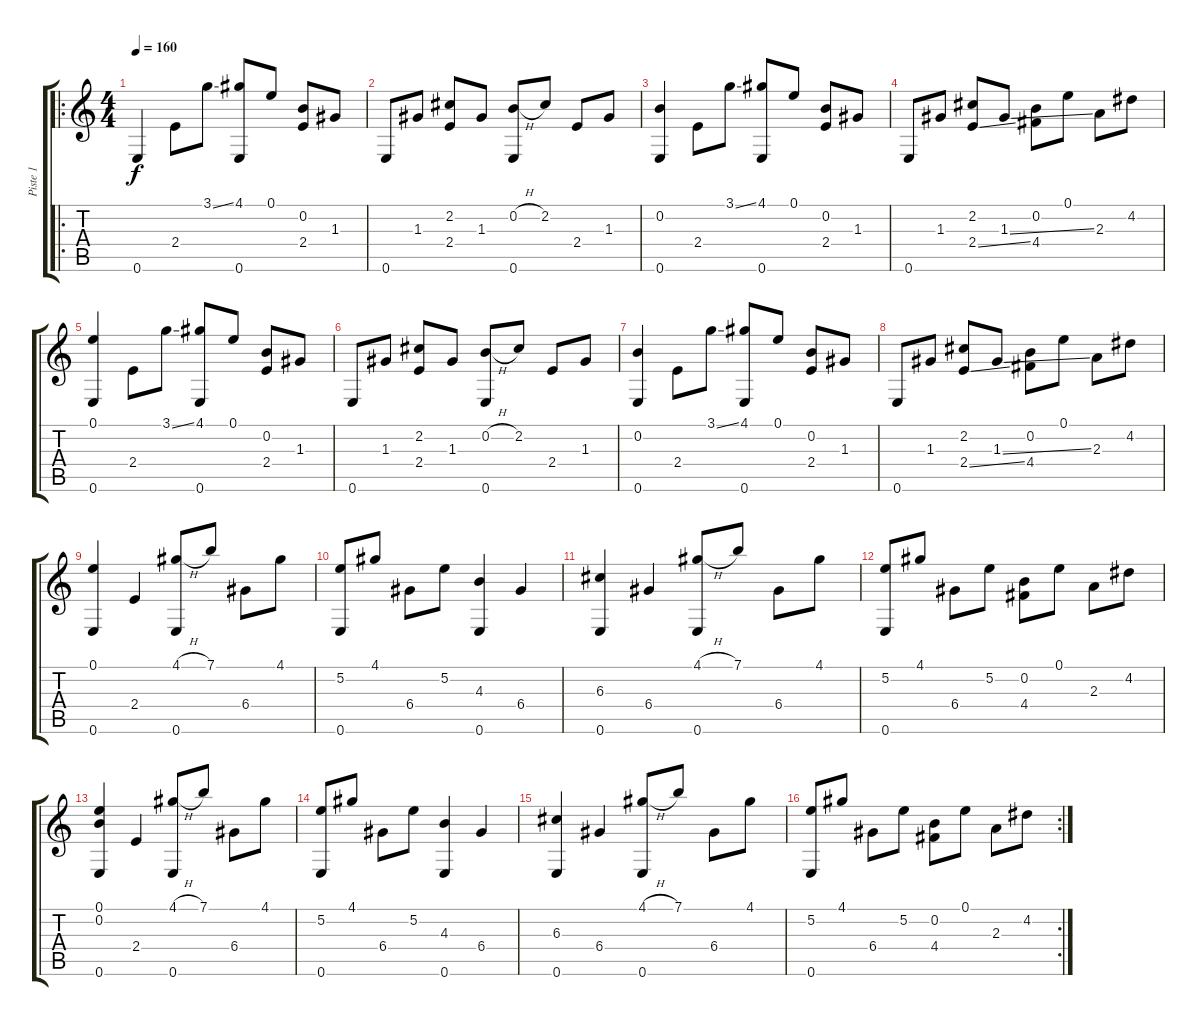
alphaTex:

\track ("Piste 1" "Piste 1") {instrument acousticguitarnylon}
\staff {score tabs}
\tuning (E4 B3 G3 D3 A2 E2) {hide}
\ro
\ts (4 4)
\tempo 160
\clef g2
\ks c
0.6.4{dy f instrument acousticguitarnylon} 2.4.8 3.1{ss}.8 (4.1 0.6).8 0.1.8 (0.2 2.4).8 1.3.8 |
0.6.8 1.3.8 (2.2 2.4).8 1.3.8 (0.2{h} 0.6).8 2.2.8 2.4.8 1.3.8 |
(0.2 0.6).4 2.4.8 3.1{ss}.8 (4.1 0.6).8 0.1.8 (0.2 2.4).8 1.3.8 |
0.6.8 1.3.8 (2.2 2.4{ss}).8 1.3{ss}.8 (0.2 4.4).8 0.1.8 2.3.8 4.2.8 |
(0.1 0.6).4 2.4.8 3.1{ss}.8 (4.1 0.6).8 0.1.8 (0.2 2.4).8 1.3.8 |
0.6.8 1.3.8 (2.2 2.4).8 1.3.8 (0.2{h} 0.6).8 2.2.8 2.4.8 1.3.8 |
(0.2 0.6).4 2.4.8 3.1{ss}.8 (4.1 0.6).8 0.1.8 (0.2 2.4).8 1.3.8 |
0.6.8 1.3.8 (2.2 2.4{ss}).8 1.3{ss}.8 (0.2 4.4).8 0.1.8 2.3.8 4.2.8 |
(0.1 0.6).4 2.4.4 (4.1{h} 0.6).8 7.1.8 6.4.8 4.1.8 |
(5.2 0.6).8 4.1.8 6.4.8 5.2.8 (4.3 0.6).4 6.4.4 |
(6.3 0.6).4 6.4.4 (4.1{h} 0.6).8 7.1.8 6.4.8 4.1.8 |
(5.2 0.6).8 4.1.8 6.4.8 5.2.8 (0.2 4.4).8 0.1.8 2.3.8 4.2.8 |
(0.1 0.2 0.6).4 2.4.4 (4.1{h} 0.6).8 7.1.8 6.4.8 4.1.8 |
(5.2 0.6).8 4.1.8 6.4.8 5.2.8 (4.3 0.6).4 6.4.4 |
(6.3 0.6).4 6.4.4 (4.1{h} 0.6).8 7.1.8 6.4.8 4.1.8 |
\rc 2
(5.2 0.6).8 4.1.8 6.4.8 5.2.8 (0.2 4.4).8 0.1.8 2.3.8 4.2.8
